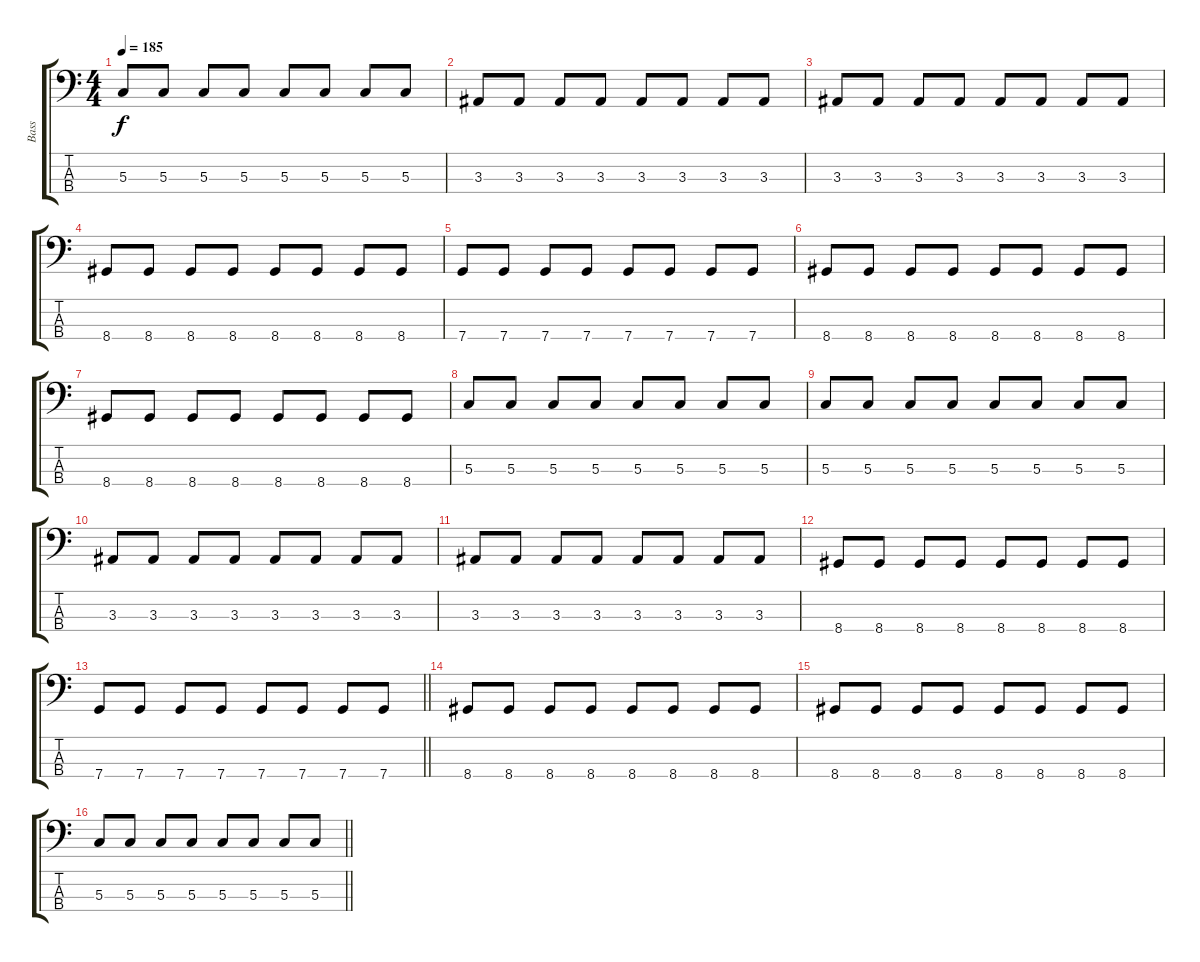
\track ("Bass" "Bass") {instrument electricbasspick}
\staff {score tabs}
\tuning (F2 C2 G1 C1) {hide}
\ts (4 4)
\tempo 185
\clef f4
\ks c
5.3.8{dy f} 5.3.8 5.3.8 5.3.8 5.3.8 5.3.8 5.3.8 5.3.8 |
3.3.8 3.3.8 3.3.8 3.3.8 3.3.8 3.3.8 3.3.8 3.3.8 |
3.3.8 3.3.8 3.3.8 3.3.8 3.3.8 3.3.8 3.3.8 3.3.8 |
8.4.8 8.4.8 8.4.8 8.4.8 8.4.8 8.4.8 8.4.8 8.4.8 |
7.4.8 7.4.8 7.4.8 7.4.8 7.4.8 7.4.8 7.4.8 7.4.8 |
8.4.8 8.4.8 8.4.8 8.4.8 8.4.8 8.4.8 8.4.8 8.4.8 |
8.4.8 8.4.8 8.4.8 8.4.8 8.4.8 8.4.8 8.4.8 8.4.8 |
5.3.8 5.3.8 5.3.8 5.3.8 5.3.8 5.3.8 5.3.8 5.3.8 |
5.3.8 5.3.8 5.3.8 5.3.8 5.3.8 5.3.8 5.3.8 5.3.8 |
3.3.8 3.3.8 3.3.8 3.3.8 3.3.8 3.3.8 3.3.8 3.3.8 |
3.3.8 3.3.8 3.3.8 3.3.8 3.3.8 3.3.8 3.3.8 3.3.8 |
8.4.8 8.4.8 8.4.8 8.4.8 8.4.8 8.4.8 8.4.8 8.4.8 |
\barLineRight lightlight
7.4.8 7.4.8 7.4.8 7.4.8 7.4.8 7.4.8 7.4.8 7.4.8 |
8.4.8 8.4.8 8.4.8 8.4.8 8.4.8 8.4.8 8.4.8 8.4.8 |
8.4.8 8.4.8 8.4.8 8.4.8 8.4.8 8.4.8 8.4.8 8.4.8 |
\barLineRight lightlight
5.3.8 5.3.8 5.3.8 5.3.8 5.3.8 5.3.8 5.3.8 5.3.8
